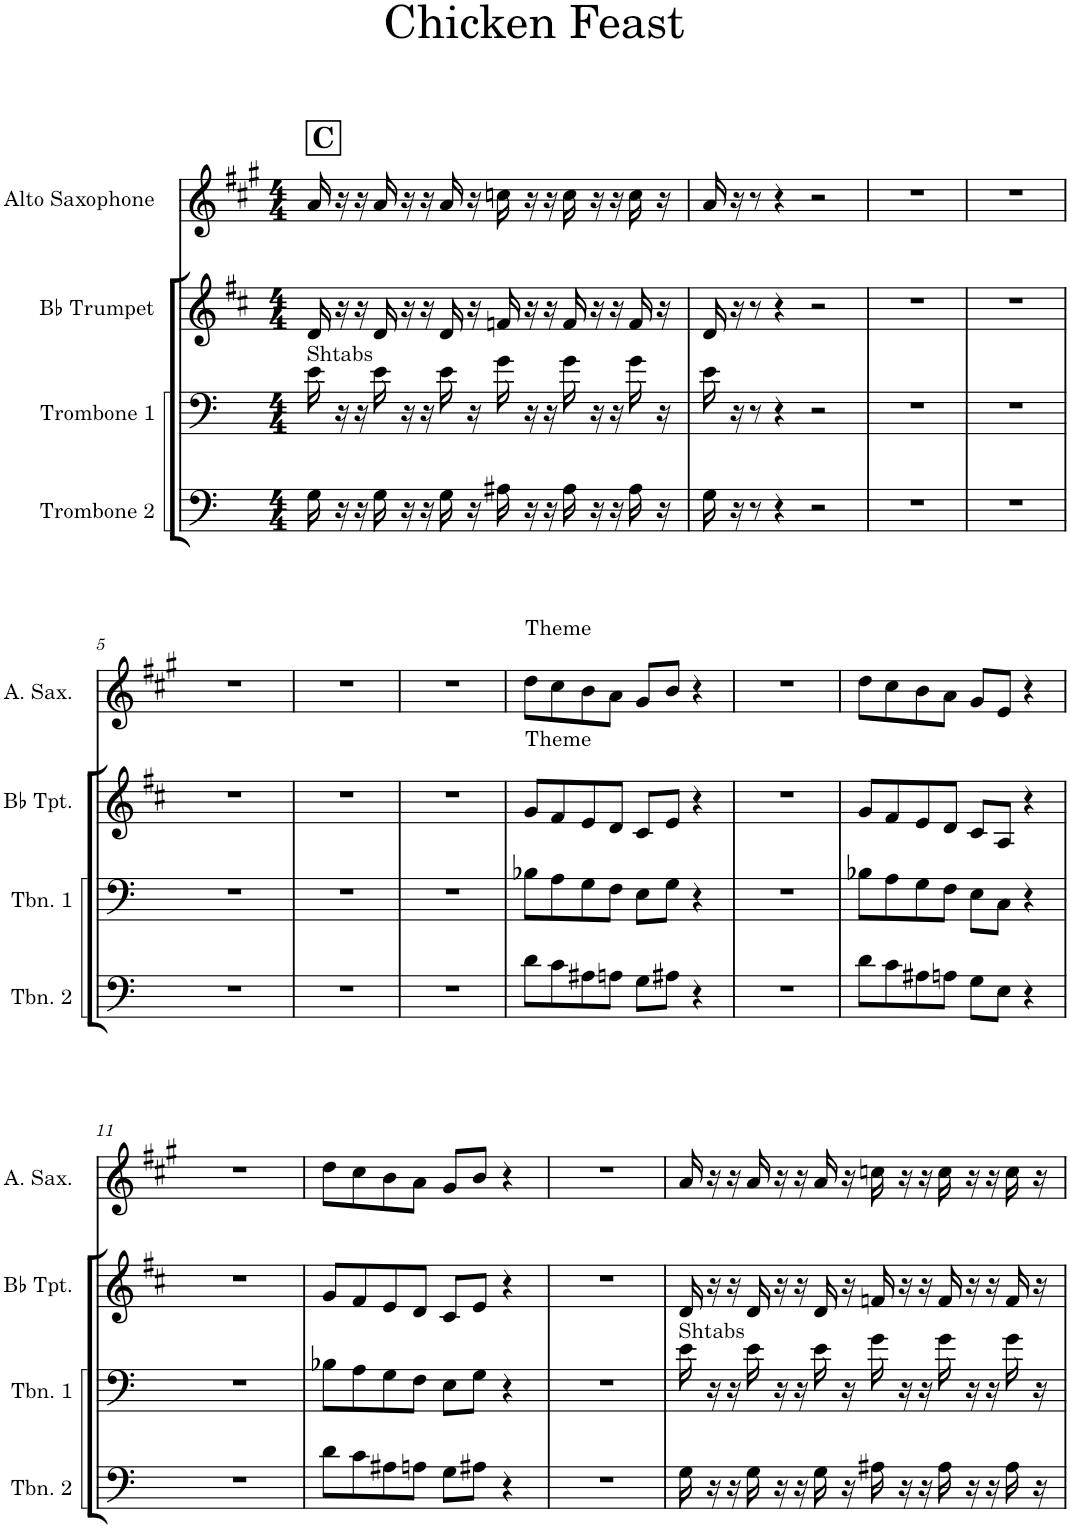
**kern	**kern	**kern	**kern
*part4	*part3	*part2	*part1
*staff4	*staff3	*staff2	*staff1
*I"Trombone 2	*I"Trombone 1	*I"Bb Trumpet	*I"Alto Saxophone
*I'Tbn. 2	*I'Tbn. 1	*I'Bb Tpt.	*I'A. Sax.
*clefF4	*clefF4	*clefG2	*clefG2
*	*	*Trd1c2	*Trd5c9
*k[]	*k[]	*k[f#c#]	*k[f#c#g#]
*M4/4	*M4/4	*M4/4	*M4/4
!!LO:REH:place=s1:a:B:cj:fs=14:t=C
=1	=1	=1	=1
!	!LO:TX:a:t=Shtabs	!	!
16G\	16e\	16d/	16a/
16r	16r	16r	16r
16r	16r	16r	16r
16G\	16e\	16d/	16a/
16r	16r	16r	16r
16r	16r	16r	16r
16G\	16e\	16d/	16a/
16r	16r	16r	16r
16A#X\	16g\	16fn/	16ccn\
16r	16r	16r	16r
16r	16r	16r	16r
16A#\	16g\	16f/	16cc\
16r	16r	16r	16r
16r	16r	16r	16r
16A#\	16g\	16f/	16cc\
16r	16r	16r	16r
=2	=2	=2	=2
16G\	16e\	16d/	16a/
16r	16r	16r	16r
8r	8r	8r	8r
4r	4r	4r	4r
2r	2r	2r	2r
=3	=3	=3	=3
1r	1r	1r	1r
=4	=4	=4	=4
1r	1r	1r	1r
!!LO:LB:g=z
=5	=5	=5	=5
1r	1r	1r	1r
=6	=6	=6	=6
1r	1r	1r	1r
=7	=7	=7	=7
1r	1r	1r	1r
=8	=8	=8	=8
!	!	!	!LO:TX:a:t=Theme
!	!	!LO:TX:a:t=Theme	!
8d\L	8B-X\L	8g/L	8dd\L
8c\	8A\	8f#/	8cc#\
8A#X\	8G\	8e/	8b\
8An\J	8F\J	8d/J	8a\J
8G\L	8E\L	8c#/L	8g#/L
8A#X\J	8G\J	8e/J	8b/J
4r	4r	4r	4r
=9	=9	=9	=9
1r	1r	1r	1r
=10	=10	=10	=10
8d\L	8B-X\L	8g/L	8dd\L
8c\	8A\	8f#/	8cc#\
8A#X\	8G\	8e/	8b\
8An\J	8F\J	8d/J	8a\J
8G\L	8E\L	8c#/L	8g#/L
8E\J	8C\J	8A/J	8e/J
4r	4r	4r	4r
!!LO:LB:g=z
=11	=11	=11	=11
1r	1r	1r	1r
=12	=12	=12	=12
8d\L	8B-X\L	8g/L	8dd\L
8c\	8A\	8f#/	8cc#\
8A#X\	8G\	8e/	8b\
8An\J	8F\J	8d/J	8a\J
8G\L	8E\L	8c#/L	8g#/L
8A#X\J	8G\J	8e/J	8b/J
4r	4r	4r	4r
=13	=13	=13	=13
1r	1r	1r	1r
=14	=14	=14	=14
!	!LO:TX:a:t=Shtabs	!	!
16G\	16e\	16d/	16a/
16r	16r	16r	16r
16r	16r	16r	16r
16G\	16e\	16d/	16a/
16r	16r	16r	16r
16r	16r	16r	16r
16G\	16e\	16d/	16a/
16r	16r	16r	16r
16A#X\	16g\	16fn/	16ccn\
16r	16r	16r	16r
16r	16r	16r	16r
16A#\	16g\	16f/	16cc\
16r	16r	16r	16r
16r	16r	16r	16r
16A#\	16g\	16f/	16cc\
16r	16r	16r	16r
=	=	=	=
*-	*-	*-	*-
